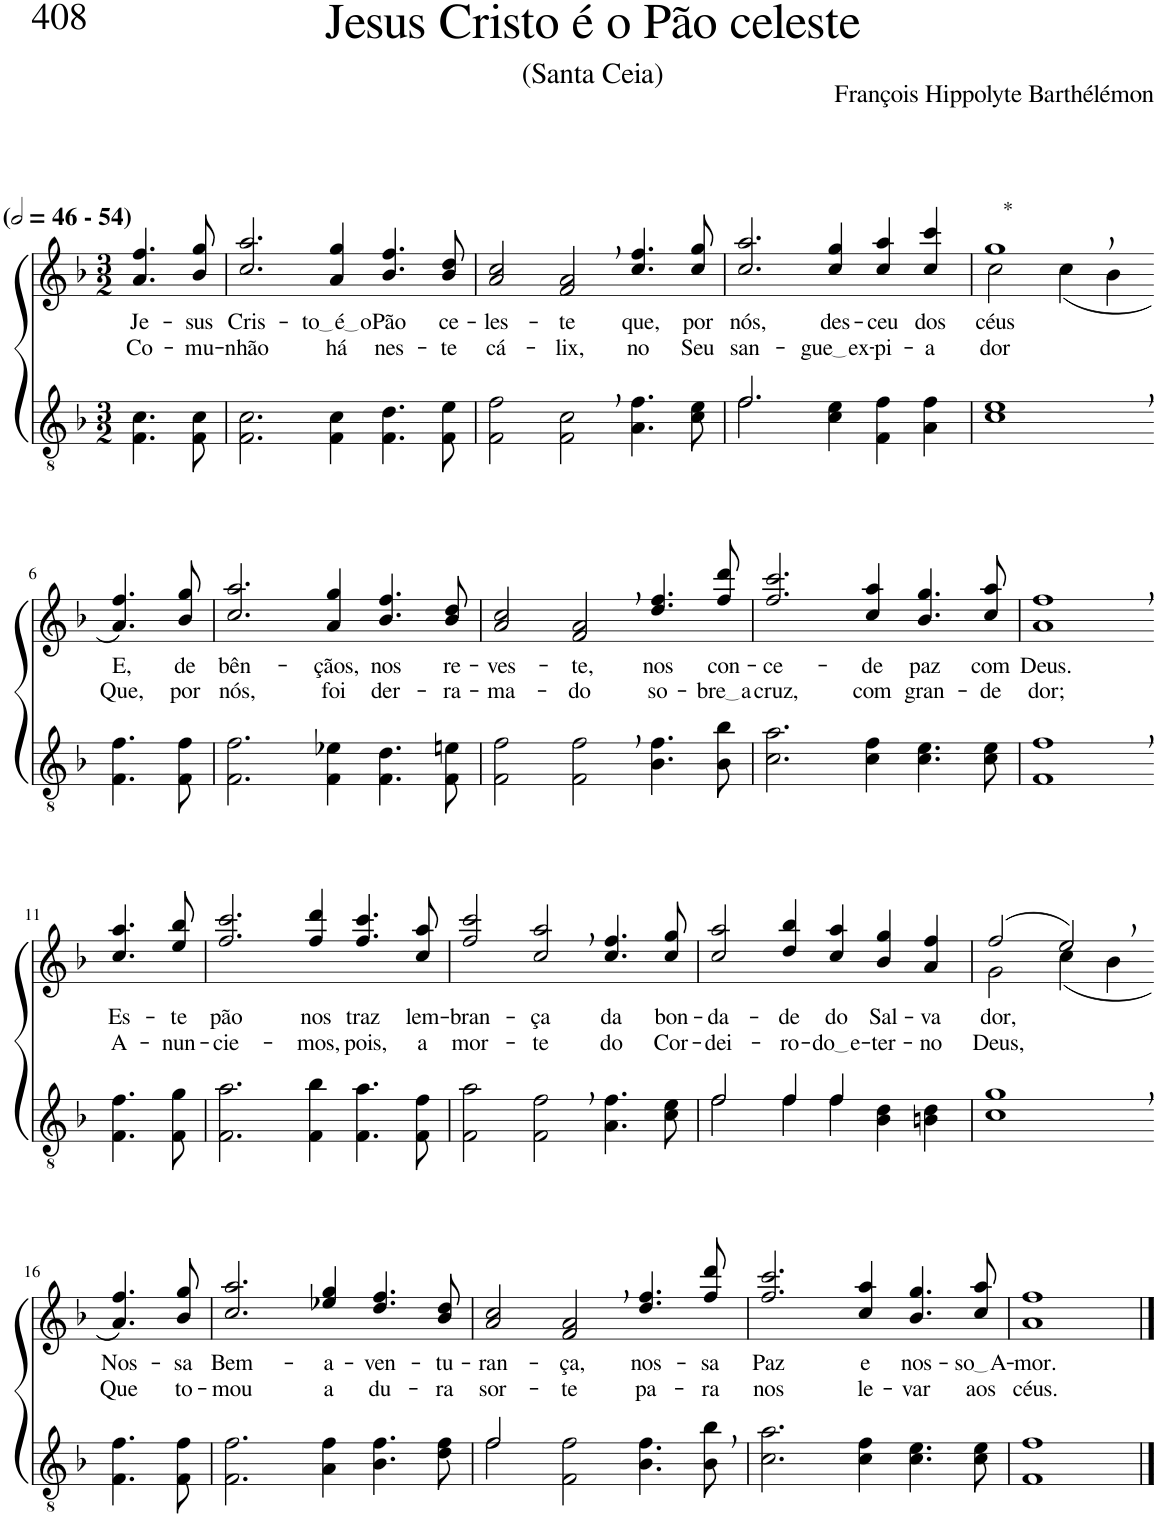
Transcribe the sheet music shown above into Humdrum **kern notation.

**kern	**kern	**text	**text
*part2	*part1	*part1	*part1
*staff2	*staff1	*staff1	*staff1
*I"Parte III e IV	*I"Parte I e II	*	*
*clefGv2	*clefG2	*	*
*Trd5c9	*Trd5c9	*	*
*k[b-]	*k[b-]	*	*
*M3/2	*M3/2	*	*
*MM92	*MM92	*	*
=1	=1	=1	=1
!	!LO:TX:a:B:t=(	!	!
!	!LO:TX:a:B:t=- 54)	!	!
!	!	!LO:LY:b	!LO:LY:b
4.F\ 4.c\	4.a/ 4.ff/	Je-	Co-
!	!	!LO:LY:b	!LO:LY:b
8F\ 8c\	8b-/ 8gg/	-sus	-mu-
=2	=2	=2	=2
!	!	!LO:LY:b	!LO:LY:b
2.F\ 2.c\	2.cc/ 2.aa/	Cris-	-nhão
!	!	!LO:LY:b	!LO:LY:b
4F\ 4c\	4a/ 4gg/	to é o	há
!	!	!LO:LY:b	!LO:LY:b
4.F\ 4.d\	4.b-/ 4.ff/	Pão	nes-
!	!	!LO:LY:b	!LO:LY:b
8F\ 8e\	8b-/ 8dd/	ce-	-te
=3	=3	=3	=3
!	!	!LO:LY:b	!LO:LY:b
2F\ 2f\	2a/ 2cc/	-les-	cá-
!	!	!LO:LY:b	!LO:LY:b
2F\, 2c\,	2f/, 2a/,	-te	-lix,
!	!	!LO:LY:b	!LO:LY:b
4.A\ 4.f\	4.cc/ 4.ff/	que,	no
!	!	!LO:LY:b	!LO:LY:b
8c\ 8e\	8cc/ 8gg/	por	Seu
=4	=4	=4	=4
*^	*	*	*
!	!	!	!LO:LY:b	!LO:LY:b
2.f/	2.f\	2.cc/ 2.aa/	nós,	san-
!	!	!	!LO:LY:b	!LO:LY:b
2.ryy	4c\ 4e\	4cc/ 4gg/	des-	gue ex
!	!	!	!LO:LY:b	!LO:LY:b
.	4F\ 4f\	4cc/ 4aa/	-ceu	-pi-
!	!	!	!LO:LY:b	!LO:LY:b
.	4A\ 4f\	4cc/ 4ccc/	dos	-a-
=5	=5	=5	=5	=5
*	*	*^	*	*
!	!	!LO:TX:a:t=*	!	!	!
!	!	!	!	!LO:LY:b	!LO:LY:b
*v	*v	*	*	*	*
1c, 1e,	1gg,	2cc\	céus	-dor
.	.	(4cc\	.	.
.	.	4b-\	.	.
!!LO:LB:g=z
=6-	=6-	=6-	=6-	=6-
!	!	!	!LO:LY:b	!LO:LY:b
*	*v	*v	*	*
4.F\ 4.f\	4.a/ 4.ff/)	E,	Que,
!	!	!LO:LY:b	!LO:LY:b
8F\ 8f\	8b-/ 8gg/	de	por
=7	=7	=7	=7
!	!	!LO:LY:b	!LO:LY:b
2.F\ 2.f\	2.cc/ 2.aa/	bên-	nós,
!	!	!LO:LY:b	!LO:LY:b
4F\ 4e-X\	4a/ 4gg/	-çãos,	foi
!	!	!LO:LY:b	!LO:LY:b
4.F\ 4.d\	4.b-/ 4.ff/	nos	der-
!	!	!LO:LY:b	!LO:LY:b
8F\ 8en\	8b-/ 8dd/	re-	-ra-
=8	=8	=8	=8
!	!	!LO:LY:b	!LO:LY:b
2F\ 2f\	2a/ 2cc/	-ves-	-ma-
!	!	!LO:LY:b	!LO:LY:b
2F\, 2f\,	2f/, 2a/,	-te,	-do
!	!	!LO:LY:b	!LO:LY:b
4.B-\ 4.f\	4.dd/ 4.ff/	nos	so-
!	!	!LO:LY:b	!LO:LY:b
8B-\ 8b-\	8ff/ 8ddd/	con-	bre a
=9	=9	=9	=9
!	!	!LO:LY:b	!LO:LY:b
2.c\ 2.a\	2.ff/ 2.ccc/	-ce-	cruz,
!	!	!LO:LY:b	!LO:LY:b
4c\ 4f\	4cc/ 4aa/	-de	com
!	!	!LO:LY:b	!LO:LY:b
4.c\ 4.e\	4.b-/ 4.gg/	paz	gran-
!	!	!LO:LY:b	!LO:LY:b
8c\ 8e\	8cc/ 8aa/	com	-de
=10	=10	=10	=10
!	!	!LO:LY:b	!LO:LY:b
1F, 1f,	1a, 1ff,	Deus.	dor;
!!LO:LB:g=z
=11-	=11-	=11-	=11-
!	!	!LO:LY:b	!LO:LY:b
4.F\ 4.f\	4.cc/ 4.aa/	Es-	A-
!	!	!LO:LY:b	!LO:LY:b
8F\ 8g\	8ee/ 8bb-/	-te	-nun-
=12	=12	=12	=12
!	!	!LO:LY:b	!LO:LY:b
2.F\ 2.a\	2.ff/ 2.ccc/	pão	-cie-
!	!	!LO:LY:b	!LO:LY:b
4F\ 4b-\	4ff/ 4ddd/	nos	-mos,
!	!	!LO:LY:b	!LO:LY:b
4.F\ 4.a\	4.ff/ 4.ccc/	traz	pois,
!	!	!LO:LY:b	!LO:LY:b
8F\ 8f\	8cc/ 8aa/	lem-	a
=13	=13	=13	=13
!	!	!LO:LY:b	!LO:LY:b
2F\ 2a\	2ff/ 2ccc/	-bran-	mor-
!	!	!LO:LY:b	!LO:LY:b
2F\, 2f\,	2cc/, 2aa/,	-ça	-te
!	!	!LO:LY:b	!LO:LY:b
4.A\ 4.f\	4.cc/ 4.ff/	da	do
!	!	!LO:LY:b	!LO:LY:b
8c\ 8e\	8cc/ 8gg/	bon-	Cor-
=14	=14	=14	=14
*^	*	*	*
!	!	!	!LO:LY:b	!LO:LY:b
2f/	2f\	2cc/ 2aa/	-da-	-dei-
!	!	!	!LO:LY:b	!LO:LY:b
4f/	4f\	4dd/ 4bb-/	-de	-ro-
!	!	!	!LO:LY:b	!LO:LY:b
4f/	4f\	4cc/ 4aa/	do	do e
!	!	!	!LO:LY:b	!LO:LY:b
2ryy	4B-\ 4d\	4b-/ 4gg/	Sal-	-ter-
!	!	!	!LO:LY:b	!LO:LY:b
.	4Bn\ 4d\	4a/ 4ff/	-va-	-no
=15	=15	=15	=15	=15
*	*	*^	*	*
!	!	!	!	!LO:LY:b	!LO:LY:b
*v	*v	*	*	*	*
1c, 1g,	(2ff/	2g\	-dor,	Deus,
.	2ee,/)	(4cc\	.	.
.	.	4b-\	.	.
!!LO:LB:g=z
=16-	=16-	=16-	=16-	=16-
!	!	!	!LO:LY:b	!LO:LY:b
*	*v	*v	*	*
4.F\ 4.f\	4.a/ 4.ff/)	Nos-	Que
!	!	!LO:LY:b	!LO:LY:b
8F\ 8f\	8b-/ 8gg/	-sa	to-
=17	=17	=17	=17
!	!	!LO:LY:b	!LO:LY:b
2.F\ 2.f\	2.cc/ 2.aa/	Bem-	-mou
!	!	!LO:LY:b	!LO:LY:b
4A\ 4f\	4ee-X/ 4gg/	-a-	a
!	!	!LO:LY:b	!LO:LY:b
4.B-\ 4.f\	4.dd/ 4.ff/	-ven-	du-
!	!	!LO:LY:b	!LO:LY:b
8d\ 8f\	8b-/ 8dd/	-tu-	-ra
=18	=18	=18	=18
*^	*	*	*
!	!	!	!LO:LY:b	!LO:LY:b
2f/	2f\	2a/ 2cc/	-ran-	sor-
!	!	!	!LO:LY:b	!LO:LY:b
1ryy	2F\ 2f\	2f/, 2a/,	-ça,	-te
!	!	!	!LO:LY:b	!LO:LY:b
.	4.B-\ 4.f\	4.dd/ 4.ff/	nos-	pa-
!	!	!	!LO:LY:b	!LO:LY:b
.	8B-\ 8b-\	8ff/ 8ddd/	-sa	-ra
=19	=19	=19	=19	=19
!	!	!	!LO:LY:b	!LO:LY:b
*v	*v	*	*	*
2.c\ 2.a\	2.ff/ 2.ccc/	Paz	nos
!	!	!LO:LY:b	!LO:LY:b
4c\ 4f\	4cc/ 4aa/	e	le-
!	!	!LO:LY:b	!LO:LY:b
4.c\ 4.e\	4.b-/ 4.gg/	nos-	-var
!	!	!LO:LY:b	!LO:LY:b
8c\ 8e\	8cc/ 8aa/	so A	aos
=20	=20	=20	=20
!	!	!LO:LY:b	!LO:LY:b
1F 1f	1a 1ff	-mor.	céus.
==	==	==	==
*-	*-	*-	*-
